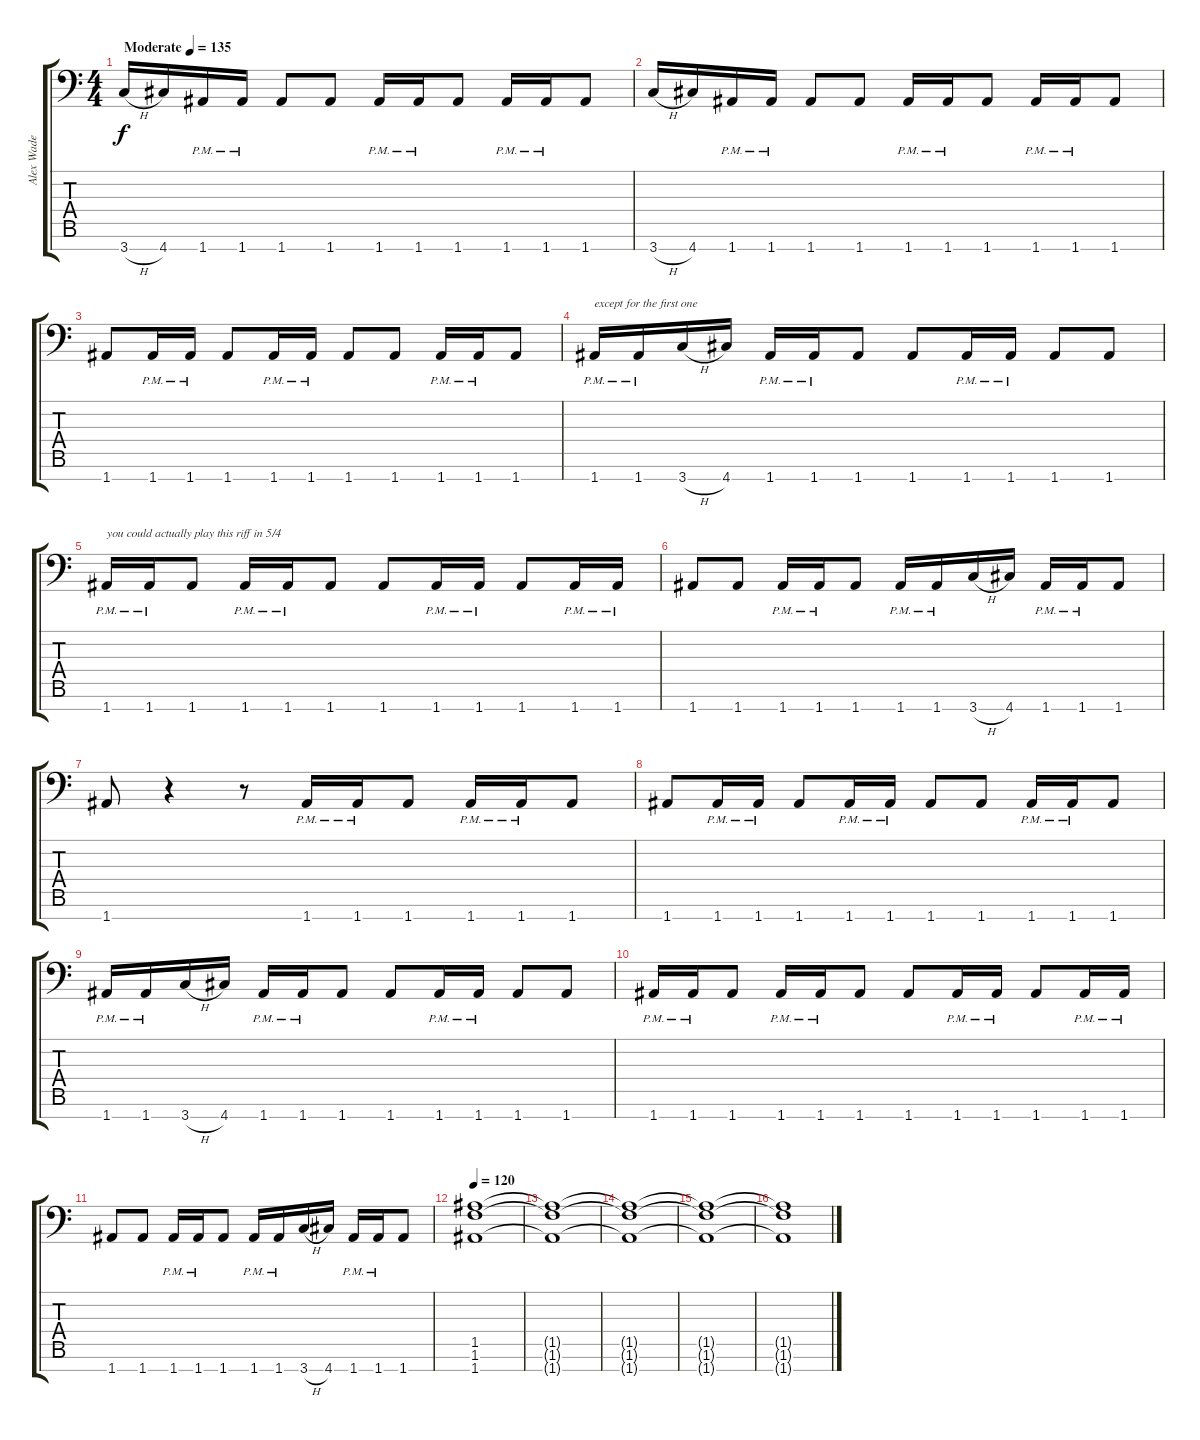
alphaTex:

\track ("Alex Wade" "Alex Wade") {instrument overdrivenguitar}
\staff {score tabs}
\tuning (E4 B3 G3 D3 A2 E2 A1) {hide}
\ts (4 4)
\tempo (135 "Moderate")
\clef f4
\ks c
3.7{h}.16{dy f volume 13 instrument overdrivenguitar} 4.7.16 1.7{pm}.16 1.7{pm}.16 1.7.8 1.7.8 1.7{pm}.16 1.7{pm}.16 1.7.8 1.7{pm}.16 1.7{pm}.16 1.7.8 |
3.7{h}.16 4.7.16 1.7{pm}.16 1.7{pm}.16 1.7.8 1.7.8 1.7{pm}.16 1.7{pm}.16 1.7.8 1.7{pm}.16 1.7{pm}.16 1.7.8 |
1.7.8 1.7{pm}.16 1.7{pm}.16 1.7.8 1.7{pm}.16 1.7{pm}.16 1.7.8 1.7.8 1.7{pm}.16 1.7{pm}.16 1.7.8 |
1.7{pm}.16{txt "except for the first one"} 1.7{pm}.16 3.7{h}.16 4.7.16 1.7{pm}.16 1.7{pm}.16 1.7.8 1.7.8 1.7{pm}.16 1.7{pm}.16 1.7.8 1.7.8 |
1.7{pm}.16{txt "you could actually play this riff in 5/4"} 1.7{pm}.16 1.7.8 1.7{pm}.16 1.7{pm}.16 1.7.8 1.7.8 1.7{pm}.16 1.7{pm}.16 1.7.8 1.7{pm}.16 1.7{pm}.16 |
1.7.8 1.7.8 1.7{pm}.16 1.7{pm}.16 1.7.8 1.7{pm}.16 1.7{pm}.16 3.7{h}.16 4.7.16 1.7{pm}.16 1.7{pm}.16 1.7.8 |
1.7.8 r.4 r.8 1.7{pm}.16 1.7{pm}.16 1.7.8 1.7{pm}.16 1.7{pm}.16 1.7.8 |
1.7.8 1.7{pm}.16 1.7{pm}.16 1.7.8 1.7{pm}.16 1.7{pm}.16 1.7.8 1.7.8 1.7{pm}.16 1.7{pm}.16 1.7.8 |
1.7{pm}.16 1.7{pm}.16 3.7{h}.16 4.7.16 1.7{pm}.16 1.7{pm}.16 1.7.8 1.7.8 1.7{pm}.16 1.7{pm}.16 1.7.8 1.7.8 |
1.7{pm}.16 1.7{pm}.16 1.7.8 1.7{pm}.16 1.7{pm}.16 1.7.8 1.7.8 1.7{pm}.16 1.7{pm}.16 1.7.8 1.7{pm}.16 1.7{pm}.16 |
1.7.8 1.7.8 1.7{pm}.16 1.7{pm}.16 1.7.8 1.7{pm}.16 1.7{pm}.16 3.7{h}.16 4.7.16 1.7{pm}.16 1.7{pm}.16 1.7.8 |
\tempo 120
(1.5 1.6 1.7).1{volume 0} |
(1.5{t} 1.6{t} 1.7{t}).1 |
(1.5{t} 1.6{t} 1.7{t}).1 |
(1.5{t} 1.6{t} 1.7{t}).1 |
(1.5{t} 1.6{t} 1.7{t}).1
